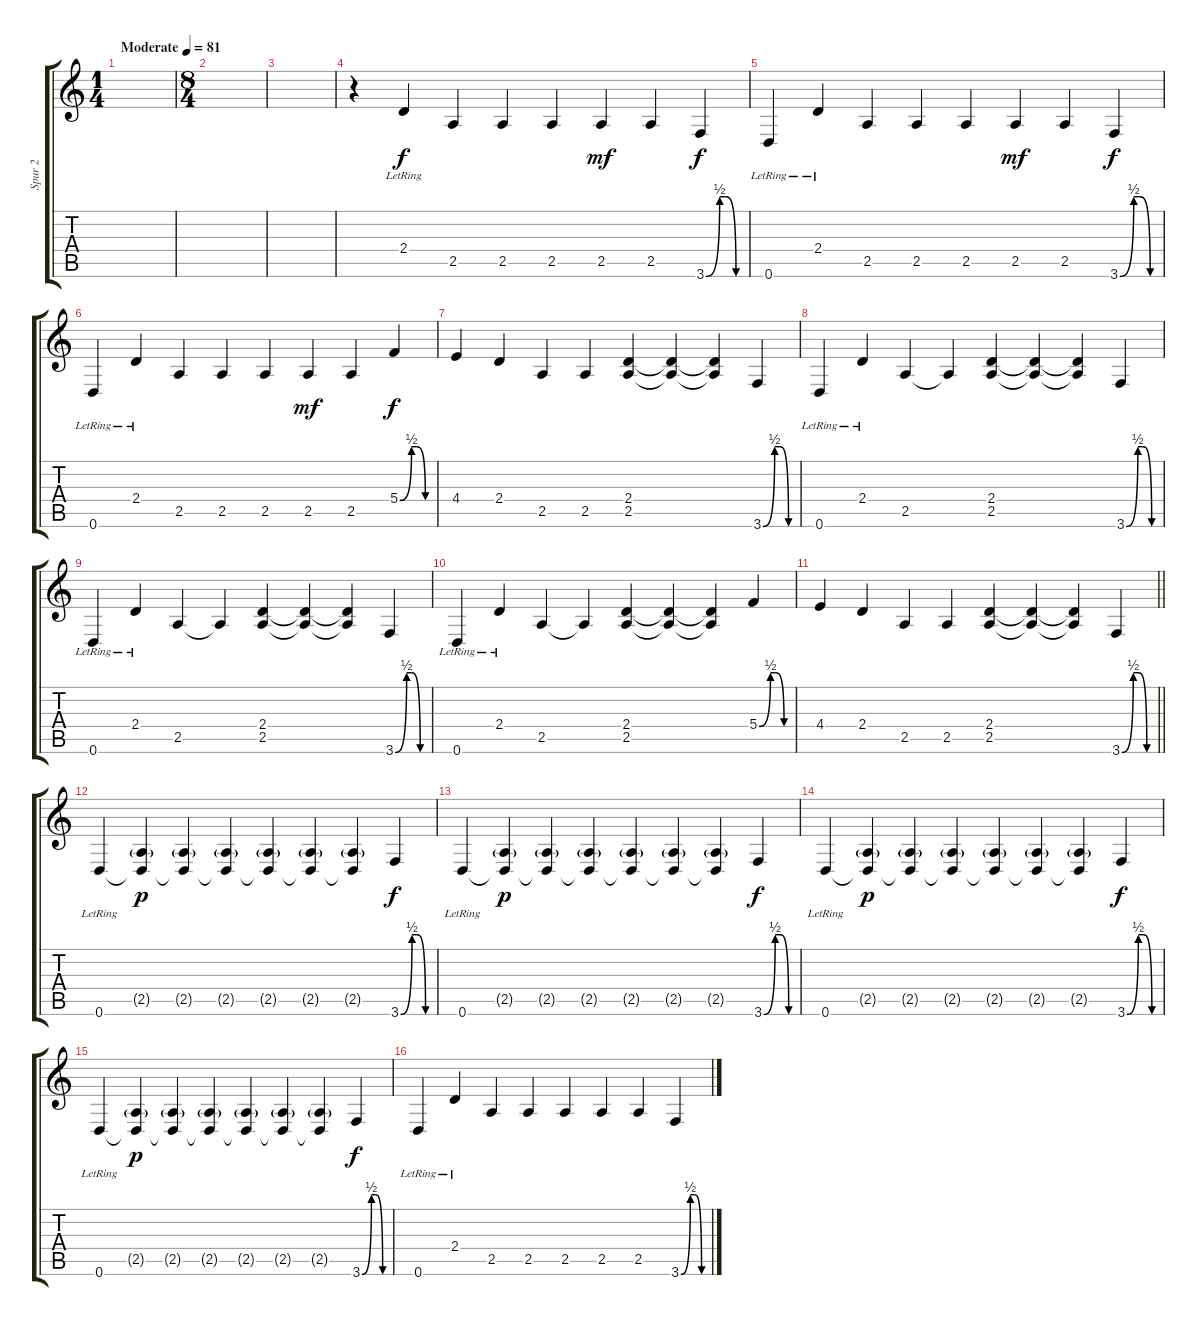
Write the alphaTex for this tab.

\track ("Spur 2" "Spur 2") {instrument electricguitarjazz}
\staff {score tabs}
\tuning (D4 A3 F3 C3 G2 D2) {hide}
\ts (1 4)
\tempo (81 "Moderate")
\clef g2
\ks c
|
\ts (8 4)
|
|
r.4 2.4{lr}.4 2.5.4 2.5.4 2.5.4 2.5.4{dy mf} 2.5.4 3.6{be (custom 0 0 21 2 30 2 46 0 60 0)}.4{dy f} |
0.6{lr}.4 2.4{lr}.4 2.5.4 2.5.4 2.5.4 2.5.4{dy mf} 2.5.4 3.6{be (custom 0 0 21 2 30 2 46 0 60 0)}.4{dy f} |
0.6{lr}.4 2.4{lr}.4 2.5.4 2.5.4 2.5.4 2.5.4{dy mf} 2.5.4 5.4{be (custom 0 0 21 2 30 2 46 0 60 0)}.4{dy f} |
4.4.4 2.4.4 2.5.4 2.5.4 (2.4 2.5).4 (2.4{t} 2.5{t}).4 (2.4{t} 2.5{t}).4 3.6{be (custom 0 0 21 2 30 2 46 0 60 0)}.4 |
0.6{lr}.4 2.4{lr}.4 2.5.4 2.5{t}.4 (2.4 2.5).4 (2.4{t} 2.5{t}).4 (2.4{t} 2.5{t}).4 3.6{be (custom 0 0 21 2 30 2 46 0 60 0)}.4 |
0.6{lr}.4 2.4{lr}.4 2.5.4 2.5{t}.4 (2.4 2.5).4 (2.4{t} 2.5{t}).4 (2.4{t} 2.5{t}).4 3.6{be (custom 0 0 21 2 30 2 46 0 60 0)}.4 |
0.6{lr}.4 2.4{lr}.4 2.5.4 2.5{t}.4 (2.4 2.5).4 (2.4{t} 2.5{t}).4 (2.4{t} 2.5{t}).4 5.4{be (custom 0 0 21 2 30 2 46 0 60 0)}.4 |
\barLineRight lightlight
4.4.4 2.4.4 2.5.4 2.5.4 (2.4 2.5).4 (2.4{t} 2.5{t}).4 (2.4{t} 2.5{t}).4 3.6{be (custom 0 0 21 2 30 2 46 0 60 0)}.4 |
\section ("" "")
0.6{lr}.4 (2.5{g} 0.6{t}).4{dy p} (2.5{g} 0.6{t}).4 (2.5{g} 0.6{t}).4 (2.5{g} 0.6{t}).4 (2.5{g} 0.6{t}).4 (2.5{g} 0.6{t}).4 3.6{be (custom 0 0 21 2 30 2 46 0 60 0)}.4{dy f} |
0.6{lr}.4 (2.5{g} 0.6{t}).4{dy p} (2.5{g} 0.6{t}).4 (2.5{g} 0.6{t}).4 (2.5{g} 0.6{t}).4 (2.5{g} 0.6{t}).4 (2.5{g} 0.6{t}).4 3.6{be (custom 0 0 21 2 30 2 46 0 60 0)}.4{dy f} |
0.6{lr}.4 (2.5{g} 0.6{t}).4{dy p} (2.5{g} 0.6{t}).4 (2.5{g} 0.6{t}).4 (2.5{g} 0.6{t}).4 (2.5{g} 0.6{t}).4 (2.5{g} 0.6{t}).4 3.6{be (custom 0 0 21 2 30 2 46 0 60 0)}.4{dy f} |
0.6{lr}.4 (2.5{g} 0.6{t}).4{dy p} (2.5{g} 0.6{t}).4 (2.5{g} 0.6{t}).4 (2.5{g} 0.6{t}).4 (2.5{g} 0.6{t}).4 (2.5{g} 0.6{t}).4 3.6{be (custom 0 0 21 2 30 2 46 0 60 0)}.4{dy f} |
0.6{lr}.4 2.4{lr}.4 2.5.4 2.5.4 2.5.4 2.5.4 2.5.4 3.6{be (custom 0 0 21 2 30 2 46 0 60 0)}.4
